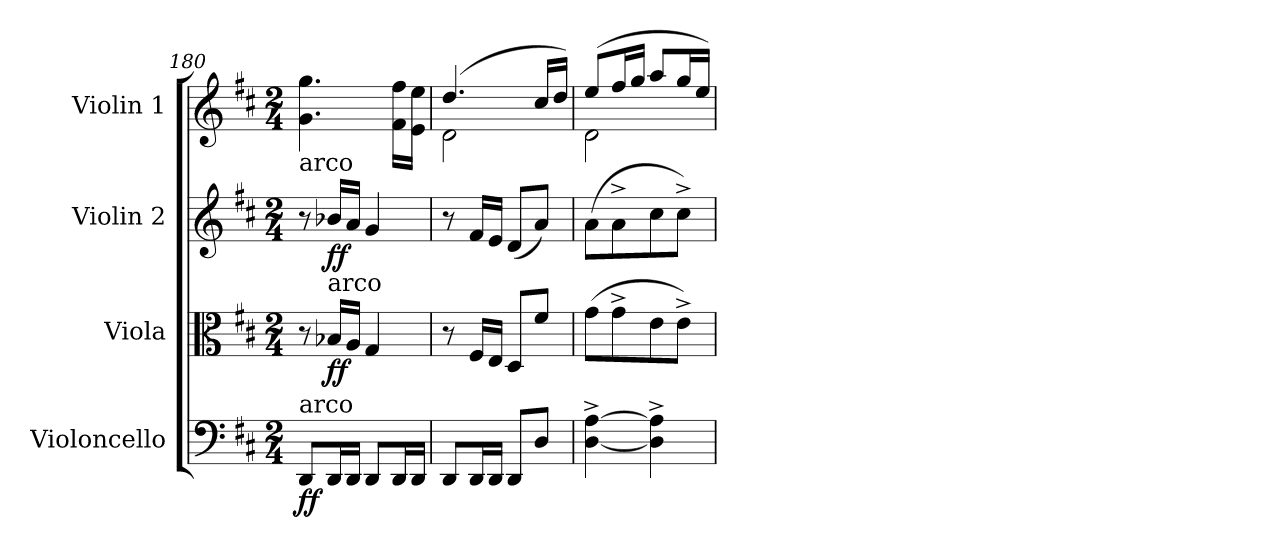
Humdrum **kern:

**kern	**dynam	**kern	**dynam	**kern	**dynam	**kern
*part4	*part4	*part3	*part3	*part2	*part2	*part1
*staff4	*staff4	*staff3	*staff3	*staff2	*staff2	*staff1
*I"Violoncello	*	*I"Viola	*	*I"Violin 2	*	*I"Violin 1
*I'Vc	*	*I'Vla	*	*I'Vln	*	*I'Vln
*clefF4	*	*clefC3	*	*clefG2	*	*clefG2
*k[f#c#]	*	*k[f#c#]	*	*k[f#c#]	*	*k[f#c#]
*M2/4	*	*M2/4	*	*M2/4	*	*M2/4
=180	=180	=180	=180	=180	=180	=180
!	!	!	!	!LO:TX:a:t=arco	!	!
!LO:TX:a:t=arco	!	!	!	!	!	!
!	!LO:DY:b	!	!	!	!	!
8DD/L	ff	8r	.	8r	.	4.g\ 4.gg\
!	!	!LO:TX:a:t=arco	!	!	!	!
!	!	!	!LO:DY:b	!	!LO:DY:b	!
16DD/L	.	16B-X/LL	ff	16b-X/LL	ff	.
16DD/JJ	.	16A/JJ	.	16a/JJ	.	.
8DD/L	.	4G/	.	4g/	.	.
16DD/L	.	.	.	.	.	16f#\ 16ff#\LL
16DD/JJ	.	.	.	.	.	16e\ 16ee\JJ
=181	=181	=181	=181	=181	=181	=181
*	*	*	*	*	*	*^
8DD/L	.	8r	.	8r	.	(4.dd/	2d\
16DD/L	.	16F#/LL	.	16f#/LL	.	.	.
16DD/JJ	.	16E/JJ	.	16e/JJ	.	.	.
8DD/L	.	8D/L	.	(8d/L	.	.	.
8D/J	.	8f#/J	.	8a/J)	.	16cc#/LL	.
.	.	.	.	.	.	16dd/JJ)	.
=182	=182	=182	=182	=182	=182	=182	=182
[4D\^ [4A\^	.	(>8g\L	.	(8a\L	.	(<8ee/L	2d\
.	.	8g^\	.	8a^\	.	16ff#/L	.
.	.	.	.	.	.	16gg/JJ	.
4D\]^ 4A\]^	.	8e\	.	8cc#\	.	8aa/L	.
.	.	8e^\J)	.	8cc#^\J)	.	16gg/L	.
.	.	.	.	.	.	16ee/JJ)	.
*	*	*	*	*	*	*v	*v
=	=	=	=	=	=	=
*-	*-	*-	*-	*-	*-	*-
